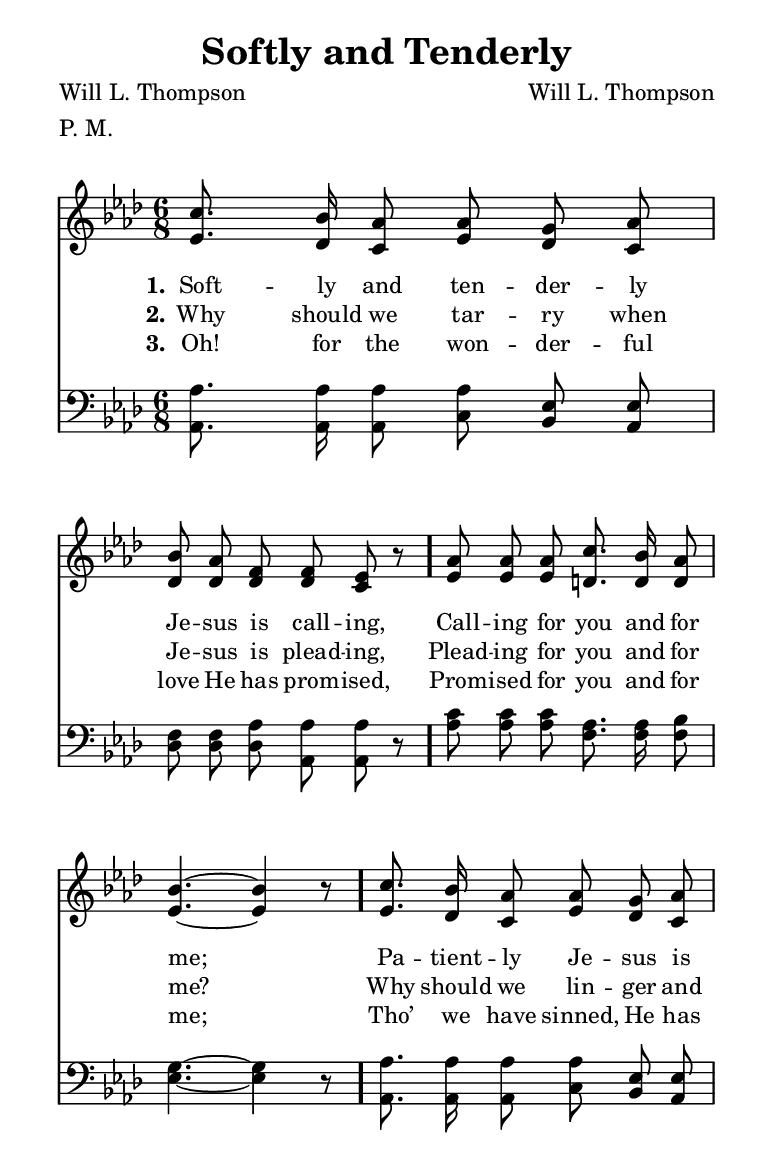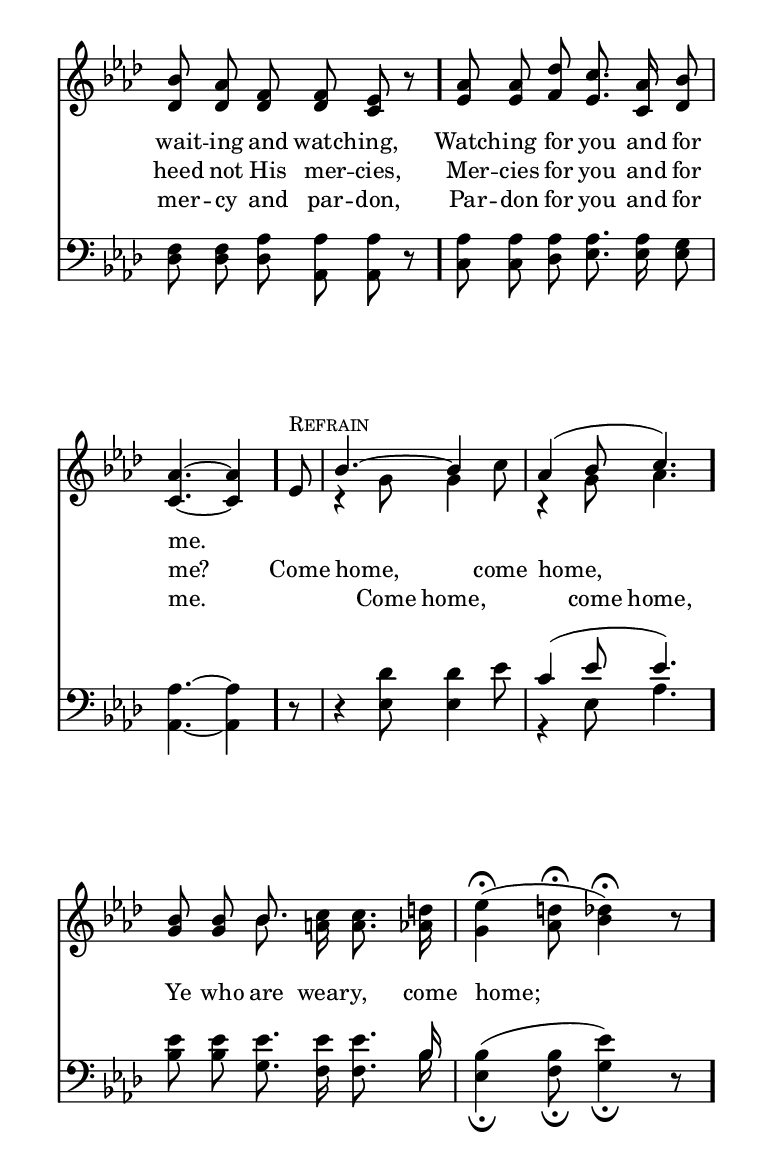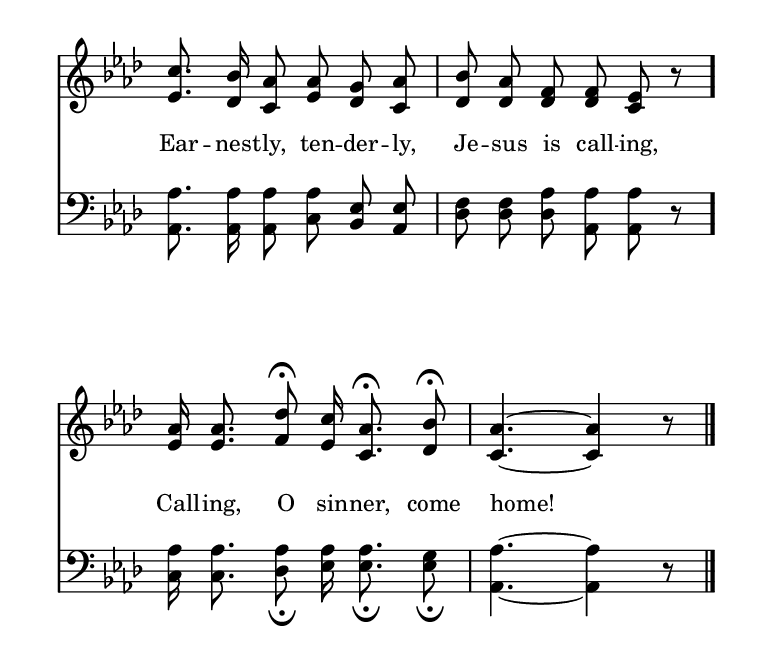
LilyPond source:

\include "common/global.ily"
\paper {
  \include "common/paper.ily"
}

\header{
  %gospel
  hymnnumber = "118"
  title = "Softly and Tenderly"
  tunename = "Softly and Tenderly" % see https://hymnary.org/tune/softly_and_tenderly_jesus_is_thompson
  meter = "P. M."
  poet = "Will L. Thompson" % see https://hymnary.org/text/softly_and_tenderly_jesus_is_calling
  composer = "Will L. Thompson" % see https://hymnary.org/tune/softly_and_tenderly_jesus_is_thompson
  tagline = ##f
}

ta = { \tempo 8=120 }
tb = { \tempo 8=60 }

global = {
  \include "common/overrides.ily"
  \override Staff.TimeSignature.style = #'numbered
  \time 6/8
  \override Score.MetronomeMark.transparent = ##t % hide all fermata changes too
  \ta
  \key aes \major
  \autoBeamOff
}

patternA = { c8. bes16 aes8 aes g aes | bes aes f f ees c | }
patternB = { aes8 aes aes c8. bes16 aes8 | bes4. ~ bes4 c8 | }
patternC = { aes8 aes des c8. aes16 bes8 | aes4. ~ aes4 }

notesSoprano = {
\global
\relative c'' {

  c8. bes16 aes8 aes g aes | bes aes f f ees r |
  aes8 aes aes c8. bes16 aes8 | bes4. ~ bes4 r8 |
  c8. bes16 aes8 aes g aes | bes aes f f ees r |
  aes8 aes des c8. aes16 bes8 | aes4. ~ aes4

  \eogbreak
  << s^\markup { \small \caps "Refrain" }
  { ees8 | bes'4. ~ bes4 c8 | aes4( bes8 c4.) } >>
  bes8 bes bes8. c16 c8. d16 | \tb ees4( \fermata d8 \fermata des4) \fermata r8 |
  \ta c8. bes16 aes8 aes g aes | bes aes f f ees r |
  aes16 aes8. \tb des8 \fermata \ta c16 \tb aes8. \fermata bes8 \fermata \ta | aes4. ~ aes4 r8 |

  \bar "|."

}
}

notesAlto = {
\global
\relative e' {

  \changePitch \patternA { ees des c ees des c | des des des des c r }
  \changePitch \patternB { ees ees ees d d d | ees ees r }
  \changePitch \patternA { ees des c ees des c | des des des des c r }
  \changePitch \patternC { ees ees f ees c des | c c }

  r8 | r4 g'8 g4 r8 | r4 g8 aes4. |
  g8 g bes8. a16 a8. aes16 | g4( aes8 bes4) r8 |
  \changePitch \patternA { ees, des c ees des c | des des des des c r }
  ees16 ees8. f8 ees16 c8. des8 | c4. ~ c4 r8 |

}
}

notesTenor = {
\global
\relative a {

  \changePitch \patternA { aes aes aes aes ees ees | f f aes aes aes r }
  \changePitch \patternB { c c c aes aes bes | g g r }
  \changePitch \patternA { aes aes aes aes ees ees | f f aes aes aes r }
  \changePitch \patternC { aes aes aes aes aes g | aes aes }

  r8 | r4 des8 des4 ees8 | c4( ees8 ees4.) |
  ees8 ees ees8. ees16 ees8. bes16 | bes4( bes8 ees4) r8 |
  \changePitch \patternA { aes, aes aes aes ees ees | f f aes aes aes r }
  aes16 aes8. aes8 aes16 aes8. g8 | aes4. ~ aes4 r8

}
}

notesBass = {
\global
\relative f, {

  \changePitch \patternA { aes aes aes c bes aes | des des des aes aes r }
  \changePitch \patternB { aes' aes aes f f f | ees ees r }
  \changePitch \patternA { aes, aes aes c bes aes | des des des aes aes r }
  \changePitch \patternC { c c des ees ees ees | aes, aes }

  r8 | r4 ees'8 ees4 r8 | r4 ees8 aes4. |
  bes8 bes g8. f16 f8. bes16 | ees,4(_\fermata f8_\fermata g4)_\fermata r8 |
  \changePitch \patternA { aes, aes aes c bes aes | des des des aes aes r }
  c16 c8. des8_\fermata ees16 ees8._\fermata ees8_\fermata | aes,4. ~ aes4 r8

}
}

Refrain = \lyricmode {

%{HIDE>%} Come home, come home, \bar "." %{<HIDE%}
%LYRICS Come home ... come home ...
Ye who are wear -- y, come home; \bar "."
Ear -- nest -- ly, ten -- der -- ly, Je -- sus is call -- ing, \bar "."
Call -- ing, O sin -- ner, come home! \bar "."

}

wordsA = \lyricmode {
\set stanza = "1."

Soft -- ly and ten -- der -- ly Je -- sus is call -- ing, \bar "."
Call -- ing for you and for me; \bar "."
Pa -- tient -- ly Je -- sus is wait -- ing and watch -- ing, \bar "."
Watch -- ing for you and for me. \bar "."

}

wordsB = \lyricmode {
\set stanza = "2."

Why should we tar -- ry when Je -- sus is plead -- ing,
Plead -- ing for you and for me?
Why should we lin -- ger and heed not His mer -- cies,
Mer -- cies for you and for me?

\Refrain

}

wordsC = \lyricmode {
\set stanza = "3."

Oh! for the won -- der -- ful love He has prom -- ised,
Prom -- ised for you and for me;
Tho’ we have sinned, He has mer -- cy and par -- don,
Par -- don for you and for me.

}

underWords = \lyricmode {

{ \repeat unfold 36 { \skip 4 } }
Come home, come home,

}

\score {
  \context ChoirStaff <<
    \context Staff = upper <<
      \set Staff.autoBeaming = ##f
      \set ChoirStaff.systemStartDelimiter = #'SystemStartBar
      \set ChoirStaff.printPartCombineTexts = ##f
      \partcombine #'(2 . 11) \notesSoprano \notesAlto
      \context NullVoice = sopranos { \voiceOne << \notesSoprano >> }
      \context NullVoice = altos { \voiceTwo << \notesAlto >> }
      \context Lyrics = one   \lyricsto sopranos \wordsA
      \context Lyrics = two   \lyricsto sopranos \wordsB
      \context Lyrics = three \lyricsto sopranos \wordsC
      \context Lyrics = three \lyricsto altos \underWords
    >>
    \context Staff = men <<
      \set Staff.autoBeaming = ##f
      \clef bass
      \set ChoirStaff.printPartCombineTexts = ##f
      \partcombine #'(2 . 11) \notesTenor \notesBass
    >>
  >>
  \layout {
    \include "common/layout.ily"
  }
  #(cond ((ly:get-option 'eog-midi-permitted) #{ \midi{
    \include "common/midi.ily"
  } #}))
}

\version "2.19.49"  % necessary for upgrading to future LilyPond versions.

% vi:set et ts=2 sw=2 ai nocindent syntax=lilypond:
